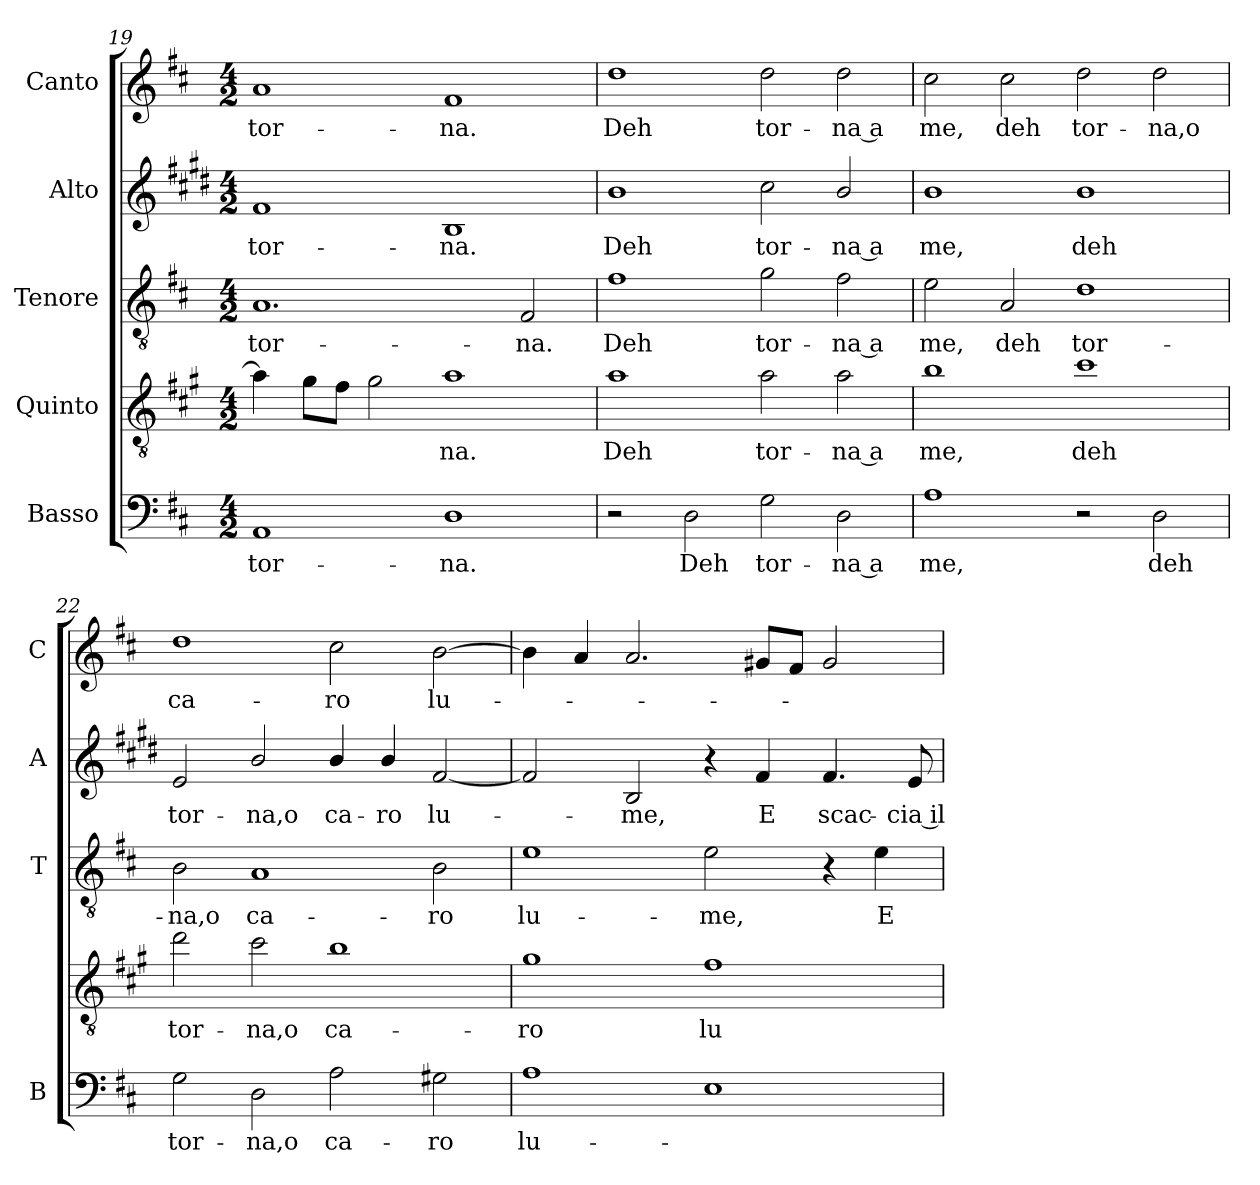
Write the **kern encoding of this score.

**kern	**text	**kern	**text	**kern	**text	**kern	**text	**kern	**text
*part5	*part5	*part4	*part4	*part3	*part3	*part2	*part2	*part1	*part1
*staff5	*staff5	*staff4	*staff4	*staff3	*staff3	*staff2	*staff2	*staff1	*staff1
*I"Basso	*	*I"Quinto	*	*I"Tenore	*	*I"Alto	*	*I"Canto	*
*I'B	*	*	*	*I'T	*	*I'A	*	*I'C	*
*clefF4	*	*clefGv2	*	*clefGv2	*	*clefG2	*	*clefG2	*
*	*	*ITrd4c7	*	*	*	*ITrd1c2	*	*	*
*k[f#c#]	*	*k[f#c#]	*	*k[f#c#]	*	*k[f#c#]	*	*k[f#c#]	*
*D:	*	*D:	*	*D:	*	*D:	*	*D:	*
*M4/2	*	*M4/2	*	*M4/2	*	*M4/2	*	*M4/2	*
=19	=19	=19	=19	=19	=19	=19	=19	=19	=19
!	!LO:LY:b	!	!	!	!LO:LY:b	!	!LO:LY:b	!	!LO:LY:b
1AA	tor-	4d\]	.	1.A	tor-	1e	tor-	1a	tor-
.	.	8c#\L	.	.	.	.	.	.	.
.	.	8B\J	.	.	.	.	.	.	.
.	.	2c#\	.	.	.	.	.	.	.
!	!LO:LY:b	!	!LO:LY:b	!	!	!	!LO:LY:b	!	!LO:LY:b
1D	-na.	1d	-na.	.	.	1A	-na.	1f#	-na.
!	!	!	!	!	!LO:LY:b	!	!	!	!
.	.	.	.	2F#/	-na.	.	.	.	.
=20	=20	=20	=20	=20	=20	=20	=20	=20	=20
!	!	!	!LO:LY:b	!	!LO:LY:b	!	!LO:LY:b	!	!LO:LY:b
2r	.	1d	Deh	1f#	Deh	1a	Deh	1dd	Deh
!	!LO:LY:b	!	!	!	!	!	!	!	!
2D\	Deh	.	.	.	.	.	.	.	.
!	!LO:LY:b	!	!LO:LY:b	!	!LO:LY:b	!	!LO:LY:b	!	!LO:LY:b
2G\	tor-	2d\	tor-	2g\	tor-	2b\	tor-	2dd\	tor-
!	!LO:LY:b	!	!LO:LY:b	!	!LO:LY:b	!	!LO:LY:b	!	!LO:LY:b
2D\	-na a	2d\	-na a	2f#\	-na a	2a/	-na a	2dd\	-na a
!!LO:PB:g=z
=21	=21	=21	=21	=21	=21	=21	=21	=21	=21
!	!LO:LY:b	!	!LO:LY:b	!	!LO:LY:b	!	!LO:LY:b	!	!LO:LY:b
1A	me,	1e	me,	2e\	me,	1a	me,	2cc#\	me,
!	!	!	!	!	!LO:LY:b	!	!	!	!LO:LY:b
.	.	.	.	2A/	deh	.	.	2cc#\	deh
!	!	!	!LO:LY:b	!	!LO:LY:b	!	!LO:LY:b	!	!LO:LY:b
2r	.	1f#	deh	1d	tor-	1a	deh	2dd\	tor-
!	!LO:LY:b	!	!	!	!	!	!	!	!LO:LY:b
2D\	deh	.	.	.	.	.	.	2dd\	-na,o
=22	=22	=22	=22	=22	=22	=22	=22	=22	=22
!	!LO:LY:b	!	!LO:LY:b	!	!LO:LY:b	!	!LO:LY:b	!	!LO:LY:b
2G\	tor-	2g\	tor-	2B\	-na,o	2d/	tor-	1dd	ca-
!	!LO:LY:b	!	!LO:LY:b	!	!LO:LY:b	!	!LO:LY:b	!	!
2D\	-na,o	2f#\	-na,o	1A	ca-	2a/	-na,o	.	.
!	!LO:LY:b	!	!LO:LY:b	!	!	!	!LO:LY:b	!	!LO:LY:b
2A\	ca-	1e	ca-	.	.	4a/	ca-	2cc#\	-ro
!	!	!	!	!	!	!	!LO:LY:b	!	!
.	.	.	.	.	.	4a/	-ro	.	.
!	!LO:LY:b	!	!	!	!LO:LY:b	!	!LO:LY:b	!	!LO:LY:b
2G#X\	-ro	.	.	2B\	-ro	[2e/	lu-	[2b\	lu-
=23	=23	=23	=23	=23	=23	=23	=23	=23	=23
!	!LO:LY:b	!	!LO:LY:b	!	!LO:LY:b	!	!	!	!
1A	lu-	1c#	-ro	1e	lu-	2e/]	.	4b\]	.
.	.	.	.	.	.	.	.	4a/	.
!	!	!	!	!	!	!	!LO:LY:b	!	!
.	.	.	.	.	.	2A/	-me,	2.a/	.
!	!	!	!LO:LY:b	!	!LO:LY:b	!	!	!	!
1E	.	1B	lu-	2e\	-me,	4r	.	.	.
!	!	!	!	!	!	!	!LO:LY:b	!	!
.	.	.	.	.	.	4e/	E	8g#X/L	.
.	.	.	.	.	.	.	.	8f#/J	.
!	!	!	!	!	!	!	!LO:LY:b	!	!
.	.	.	.	4r	.	4.e/	scac-	2g#/	.
!	!	!	!	!	!LO:LY:b	!	!	!	!
.	.	.	.	4e\	E	.	.	.	.
!	!	!	!	!	!	!	!LO:LY:b	!	!
.	.	.	.	.	.	8d/	-cia il	.	.
=	=	=	=	=	=	=	=	=	=
*-	*-	*-	*-	*-	*-	*-	*-	*-	*-
